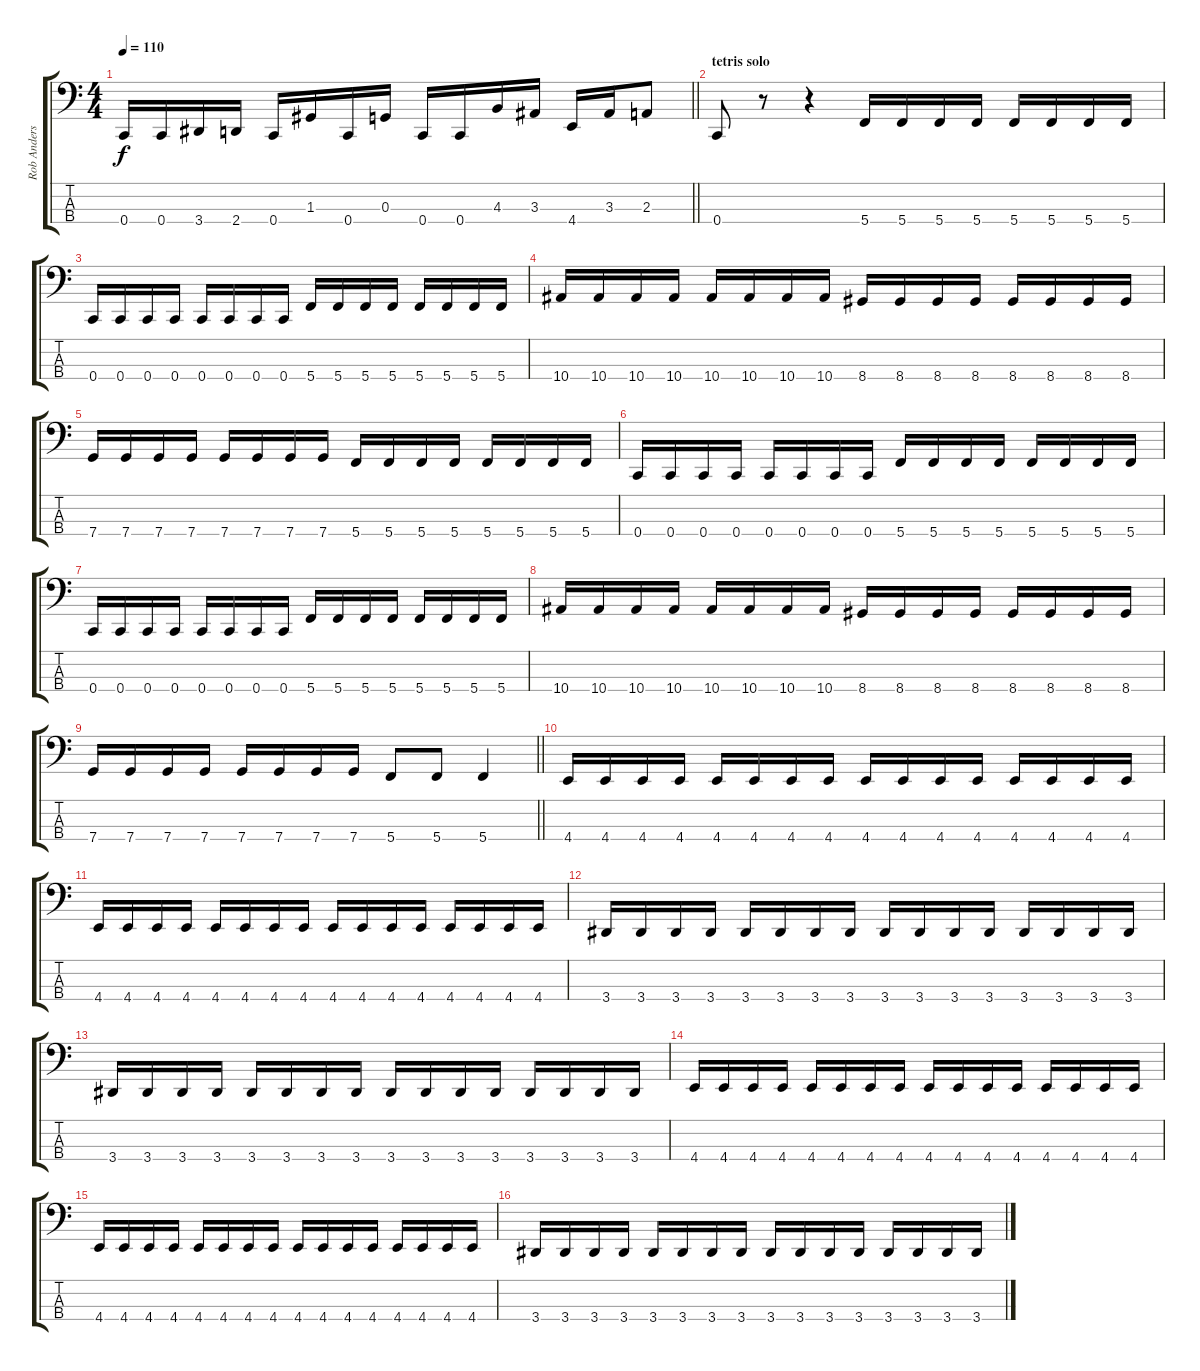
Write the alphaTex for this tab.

\track ("Rob Anderson" "Rob Anders") {instrument electricbasspick}
\staff {score tabs}
\tuning (F2 C2 G1 C1) {hide}
\ts (4 4)
\tempo 110
\clef f4
\barLineRight lightlight
\ks c
0.4.16{dy f} 0.4.16 3.4.16 2.4.16 0.4.16 1.3.16 0.4.16 0.3.16 0.4.16 0.4.16 4.3.16 3.3.16 4.4.16 3.3.16 2.3.8 |
\section ("" "tetris solo")
0.4.8 r.8 r.4 5.4.16 5.4.16 5.4.16 5.4.16 5.4.16 5.4.16 5.4.16 5.4.16 |
0.4.16 0.4.16 0.4.16 0.4.16 0.4.16 0.4.16 0.4.16 0.4.16 5.4.16 5.4.16 5.4.16 5.4.16 5.4.16 5.4.16 5.4.16 5.4.16 |
10.4.16 10.4.16 10.4.16 10.4.16 10.4.16 10.4.16 10.4.16 10.4.16 8.4.16 8.4.16 8.4.16 8.4.16 8.4.16 8.4.16 8.4.16 8.4.16 |
7.4.16 7.4.16 7.4.16 7.4.16 7.4.16 7.4.16 7.4.16 7.4.16 5.4.16 5.4.16 5.4.16 5.4.16 5.4.16 5.4.16 5.4.16 5.4.16 |
0.4.16 0.4.16 0.4.16 0.4.16 0.4.16 0.4.16 0.4.16 0.4.16 5.4.16 5.4.16 5.4.16 5.4.16 5.4.16 5.4.16 5.4.16 5.4.16 |
0.4.16 0.4.16 0.4.16 0.4.16 0.4.16 0.4.16 0.4.16 0.4.16 5.4.16 5.4.16 5.4.16 5.4.16 5.4.16 5.4.16 5.4.16 5.4.16 |
10.4.16 10.4.16 10.4.16 10.4.16 10.4.16 10.4.16 10.4.16 10.4.16 8.4.16 8.4.16 8.4.16 8.4.16 8.4.16 8.4.16 8.4.16 8.4.16 |
\barLineRight lightlight
7.4.16 7.4.16 7.4.16 7.4.16 7.4.16 7.4.16 7.4.16 7.4.16 5.4.8 5.4.8 5.4.4 |
\section ("" "")
4.4.16 4.4.16 4.4.16 4.4.16 4.4.16 4.4.16 4.4.16 4.4.16 4.4.16 4.4.16 4.4.16 4.4.16 4.4.16 4.4.16 4.4.16 4.4.16 |
4.4.16 4.4.16 4.4.16 4.4.16 4.4.16 4.4.16 4.4.16 4.4.16 4.4.16 4.4.16 4.4.16 4.4.16 4.4.16 4.4.16 4.4.16 4.4.16 |
3.4.16 3.4.16 3.4.16 3.4.16 3.4.16 3.4.16 3.4.16 3.4.16 3.4.16 3.4.16 3.4.16 3.4.16 3.4.16 3.4.16 3.4.16 3.4.16 |
3.4.16 3.4.16 3.4.16 3.4.16 3.4.16 3.4.16 3.4.16 3.4.16 3.4.16 3.4.16 3.4.16 3.4.16 3.4.16 3.4.16 3.4.16 3.4.16 |
4.4.16 4.4.16 4.4.16 4.4.16 4.4.16 4.4.16 4.4.16 4.4.16 4.4.16 4.4.16 4.4.16 4.4.16 4.4.16 4.4.16 4.4.16 4.4.16 |
4.4.16 4.4.16 4.4.16 4.4.16 4.4.16 4.4.16 4.4.16 4.4.16 4.4.16 4.4.16 4.4.16 4.4.16 4.4.16 4.4.16 4.4.16 4.4.16 |
3.4.16 3.4.16 3.4.16 3.4.16 3.4.16 3.4.16 3.4.16 3.4.16 3.4.16 3.4.16 3.4.16 3.4.16 3.4.16 3.4.16 3.4.16 3.4.16
